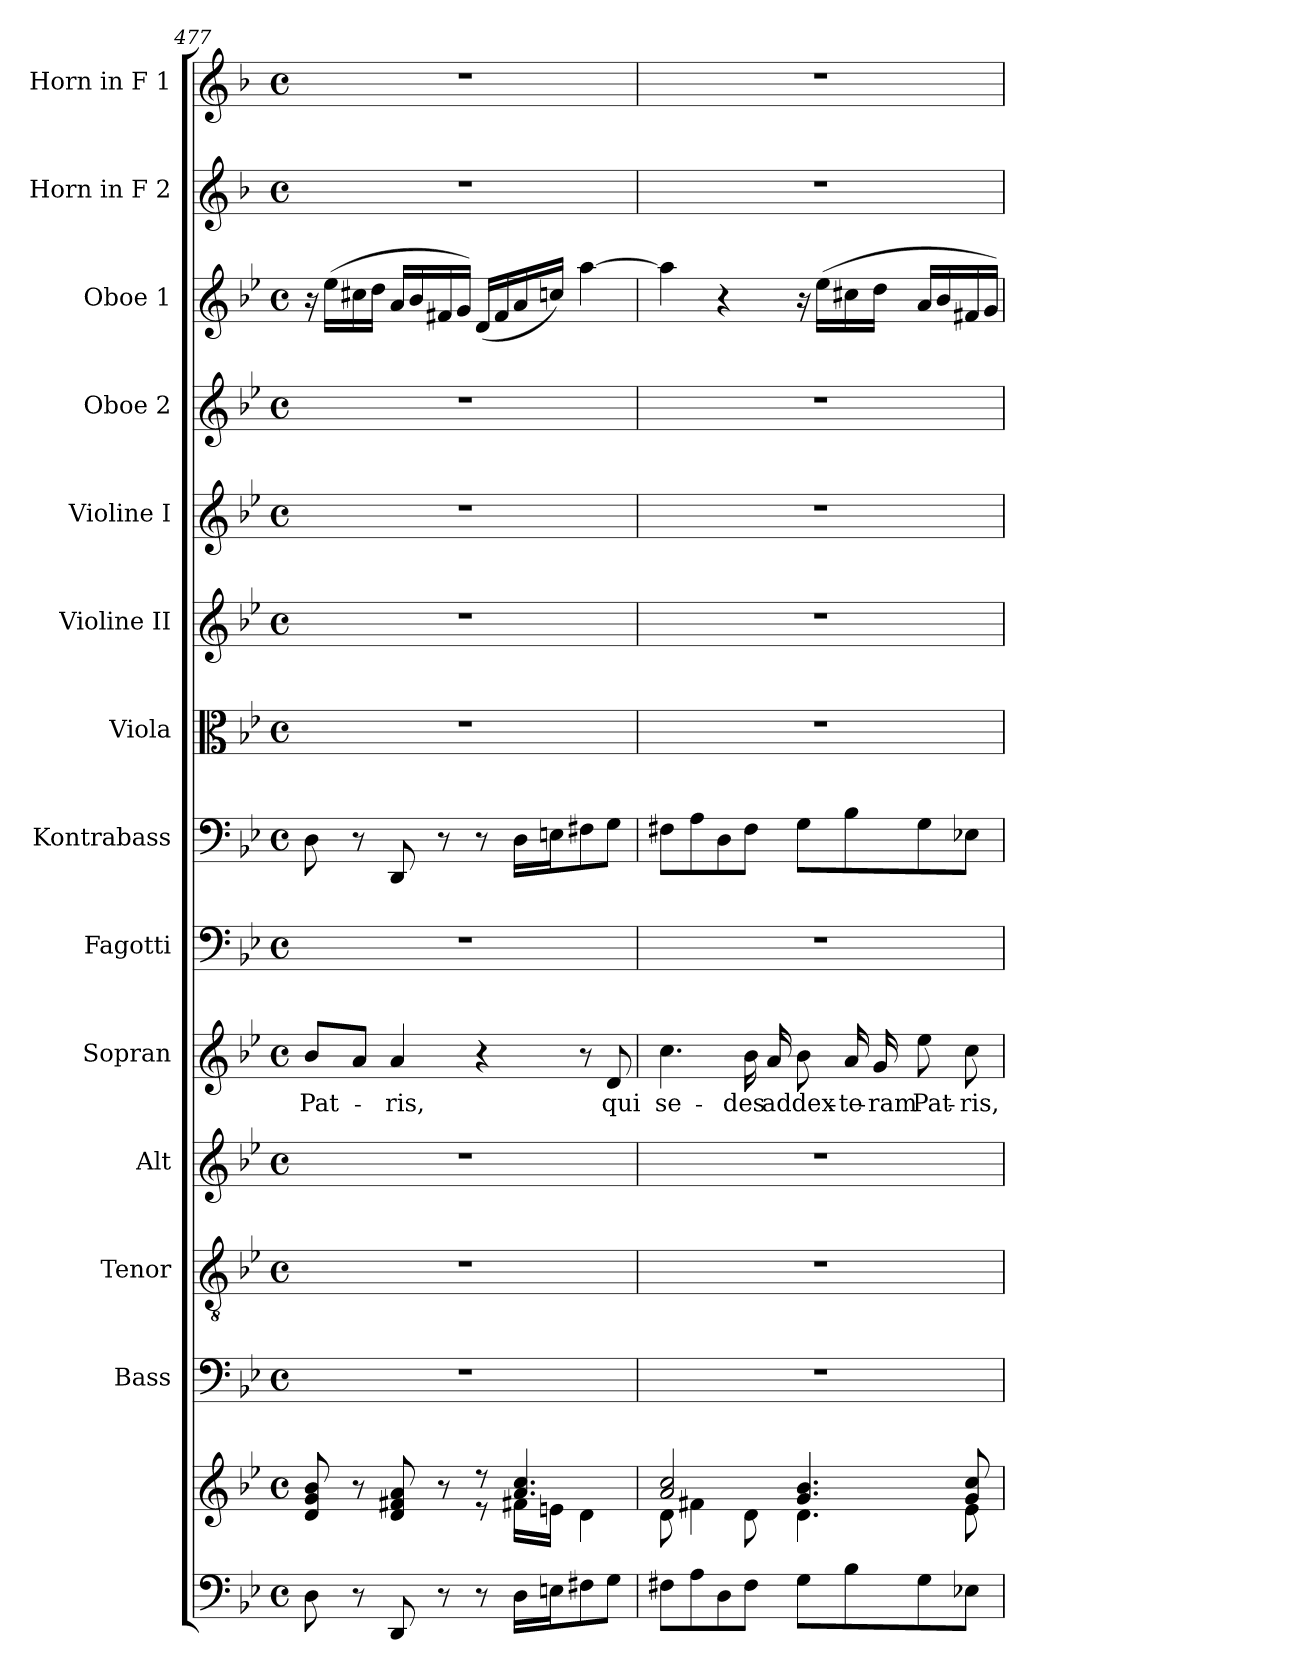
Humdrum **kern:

**kern	**kern	**kern	**kern	**kern	**kern	**text	**kern	**kern	**kern	**kern	**kern	**kern	**kern	**kern	**kern
*part14	*part14	*part13	*part12	*part11	*part10	*part10	*part9	*part8	*part7	*part6	*part5	*part4	*part3	*part2	*part1
*staff15	*staff14	*staff13	*staff12	*staff11	*staff10	*staff10	*staff9	*staff8	*staff7	*staff6	*staff5	*staff4	*staff3	*staff2	*staff1
*	*	*I"Bass	*I"Tenor	*I"Alt	*I"Sopran	*	*I"Fagotti	*I"Kontrabass	*I"Viola	*I"Violine II	*I"Violine I	*I"Oboe 2	*I"Oboe 1	*I"Horn in F 2	*I"Horn in F 1
*	*	*I'B.	*I'T.	*I'A.	*I'S.	*	*I'Fg.	*I'Kb.	*I'Vla.	*I'Vl. II	*I'Vl. I	*I'Ob. 2	*I'Ob. 1	*	*
*clefF4	*clefG2	*clefF4	*clefGv2	*clefG2	*clefG2	*	*clefF4	*clefF4	*clefC3	*clefG2	*clefG2	*clefG2	*clefG2	*clefG2	*clefG2
*	*	*	*	*	*	*	*	*ITrd7c12	*	*	*	*	*	*ITrd4c7	*ITrd4c7
*k[b-e-]	*k[b-e-]	*k[b-e-]	*k[b-e-]	*k[b-e-]	*k[b-e-]	*	*k[b-e-]	*k[b-e-]	*k[b-e-]	*k[b-e-]	*k[b-e-]	*k[b-e-]	*k[b-e-]	*k[b-e-]	*k[b-e-]
*B-:	*B-:	*B-:	*B-:	*B-:	*B-:	*	*B-:	*B-:	*B-:	*B-:	*B-:	*B-:	*B-:	*B-:	*B-:
*M4/4	*M4/4	*M4/4	*M4/4	*M4/4	*M4/4	*	*M4/4	*M4/4	*M4/4	*M4/4	*M4/4	*M4/4	*M4/4	*M4/4	*M4/4
*met(c)	*met(c)	*met(c)	*met(c)	*met(c)	*met(c)	*	*met(c)	*met(c)	*met(c)	*met(c)	*met(c)	*met(c)	*met(c)	*met(c)	*met(c)
=477	=477	=477	=477	=477	=477	=477	=477	=477	=477	=477	=477	=477	=477	=477	=477
*	*^	*	*	*	*	*	*	*	*	*	*	*	*	*	*
!	!	!	!	!	!	!	!LO:LY:b	!	!	!	!	!	!	!	!	!
8D\	8d/ 8g/ 8b-/	2ryy	1r	1r	1r	8b-/L	Pat-	1r	8DD\	1r	1r	1r	1r	16r	1r	1r
.	.	.	.	.	.	.	.	.	.	.	.	.	.	(>16ee-\LL	.	.
8r	8r	.	.	.	.	8a/J	.	.	8r	.	.	.	.	16cc#X\	.	.
.	.	.	.	.	.	.	.	.	.	.	.	.	.	16dd\JJ	.	.
!	!	!	!	!	!	!	!LO:LY:b	!	!	!	!	!	!	!	!	!
8DD/	8d/ 8f#X/ 8a/	.	.	.	.	4a/	-ris,	.	8DDD/	.	.	.	.	16a/LL	.	.
.	.	.	.	.	.	.	.	.	.	.	.	.	.	16b-/	.	.
8r	8r	.	.	.	.	.	.	.	8r	.	.	.	.	16f#X/	.	.
.	.	.	.	.	.	.	.	.	.	.	.	.	.	16g/JJ)	.	.
8r	8r	8r	.	.	.	4r	.	.	8r	.	.	.	.	(<16d/LL	.	.
.	.	.	.	.	.	.	.	.	.	.	.	.	.	16f#/	.	.
16D\LL	4.a/ 4.cc/	16f#X\LL	.	.	.	.	.	.	16DD\LL	.	.	.	.	16a/	.	.
16En\J	.	16en\JJ	.	.	.	.	.	.	16EEn\J	.	.	.	.	16ccn/JJ)	.	.
8F#X\	.	4d\	.	.	.	8r	.	.	8FF#X\	.	.	.	.	[4aa\	.	.
!	!	!	!	!	!	!	!LO:LY:b	!	!	!	!	!	!	!	!	!
8G\J	.	.	.	.	.	8d/	qui	.	8GG\J	.	.	.	.	.	.	.
!!LO:PB:g=z
=478	=478	=478	=478	=478	=478	=478	=478	=478	=478	=478	=478	=478	=478	=478	=478	=478
!	!	!	!	!	!	!	!LO:LY:b	!	!	!	!	!	!	!	!	!
8F#X\L	2a/ 2cc/	8d\	1r	1r	1r	4.cc\	se-	1r	8FF#X\L	1r	1r	1r	1r	4aa\]	1r	1r
8A\	.	4f#X\	.	.	.	.	.	.	8AA\	.	.	.	.	.	.	.
8D\	.	.	.	.	.	.	.	.	8DD\	.	.	.	.	4r	.	.
!	!	!	!	!	!	!	!LO:LY:b	!	!	!	!	!	!	!	!	!
8F#\J	.	8d\	.	.	.	16b-\	-des	.	8FF#\J	.	.	.	.	.	.	.
!	!	!	!	!	!	!	!LO:LY:b	!	!	!	!	!	!	!	!	!
.	.	.	.	.	.	16a/	ad	.	.	.	.	.	.	.	.	.
!	!	!	!	!	!	!	!LO:LY:b	!	!	!	!	!	!	!	!	!
8G\L	4.g/ 4.b-/	4.d\	.	.	.	8b-\	dex-	.	8GG\L	.	.	.	.	16r	.	.
.	.	.	.	.	.	.	.	.	.	.	.	.	.	(>16ee-\LL	.	.
!	!	!	!	!	!	!	!LO:LY:b	!	!	!	!	!	!	!	!	!
8B-\	.	.	.	.	.	16a/	-te-	.	8BB-\	.	.	.	.	16cc#X\	.	.
!	!	!	!	!	!	!	!LO:LY:b	!	!	!	!	!	!	!	!	!
.	.	.	.	.	.	16g/	-ram	.	.	.	.	.	.	16dd\JJ	.	.
!	!	!	!	!	!	!	!LO:LY:b	!	!	!	!	!	!	!	!	!
8G\	.	.	.	.	.	8ee-\	Pat-	.	8GG\	.	.	.	.	16a/LL	.	.
.	.	.	.	.	.	.	.	.	.	.	.	.	.	16b-/	.	.
!	!	!	!	!	!	!	!LO:LY:b	!	!	!	!	!	!	!	!	!
8E-X\J	8g/ 8cc/	8e-\	.	.	.	8cc\	-ris,	.	8EE-X\J	.	.	.	.	16f#X/	.	.
.	.	.	.	.	.	.	.	.	.	.	.	.	.	16g/JJ)	.	.
*	*v	*v	*	*	*	*	*	*	*	*	*	*	*	*	*	*
=	=	=	=	=	=	=	=	=	=	=	=	=	=	=	=
*-	*-	*-	*-	*-	*-	*-	*-	*-	*-	*-	*-	*-	*-	*-	*-
